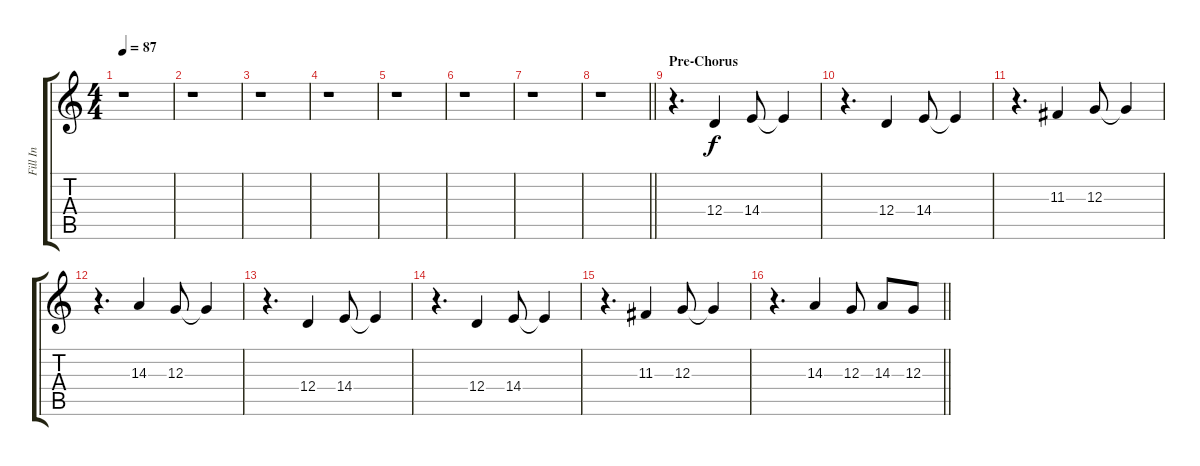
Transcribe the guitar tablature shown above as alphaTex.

\track ("Fill In" "Fill In") {instrument lead5charang}
\staff {score tabs}
\tuning (E4 B3 G3 D3 A2 E2) {hide}
\ts (4 4)
\tempo 87
\clef g2
\ks c
r.1{dy f} |
r.1 |
r.1 |
r.1 |
r.1 |
r.1 |
r.1 |
\barLineRight lightlight
r.1 |
\section ("" "Pre-Chorus")
r.4{d} 12.4.4 14.4.8 14.4{t}.4 |
r.4{d} 12.4.4 14.4.8 14.4{t}.4 |
r.4{d} 11.3.4 12.3.8 12.3{t}.4 |
r.4{d} 14.3.4 12.3.8 12.3{t}.4 |
r.4{d} 12.4.4 14.4.8 14.4{t}.4 |
r.4{d} 12.4.4 14.4.8 14.4{t}.4 |
r.4{d} 11.3.4 12.3.8 12.3{t}.4 |
\barLineRight lightlight
r.4{d} 14.3.4 12.3.8 14.3.8 12.3.8
